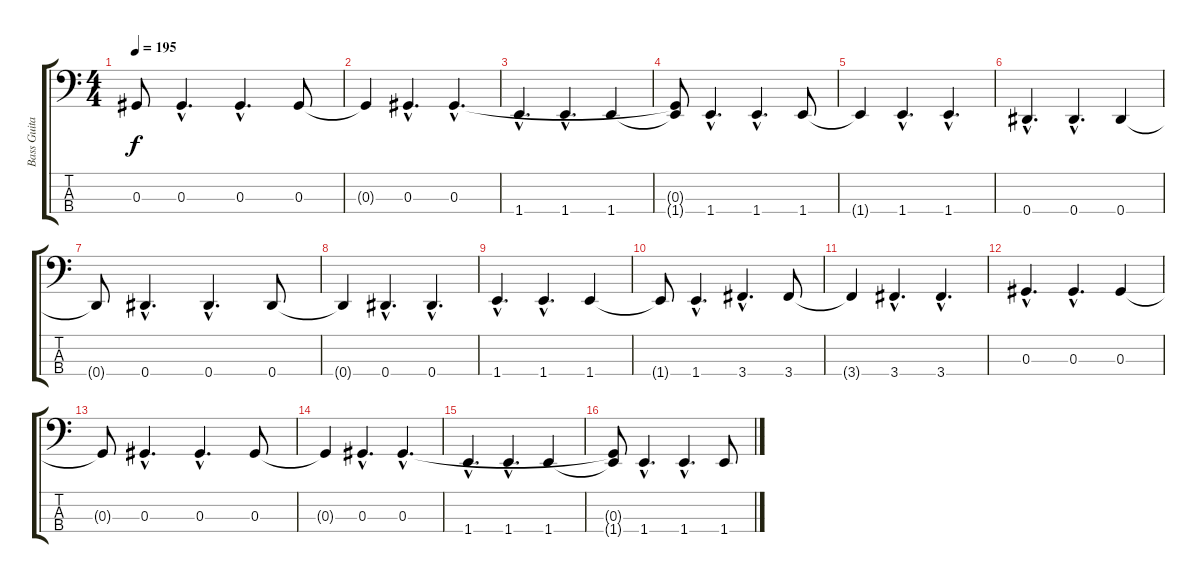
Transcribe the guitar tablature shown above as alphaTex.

\track ("Bass Guitar" "Bass Guita") {instrument electricbassfinger}
\staff {score tabs}
\tuning (Gb2 Db2 Ab1 Eb1) {hide}
\ts (4 4)
\tempo 195
\clef f4
\ks c
0.3{t}.8{dy f} 0.3{hac}.4{d} 0.3{hac}.4{d} 0.3.8 |
0.3{t}.4 0.3{hac}.4{d} 0.3{hac}.4{d} |
1.4{hac}.4{d} 1.4{hac}.4{d} 1.4.4 |
(0.3{t} 1.4{t}).8 1.4{hac}.4{d} 1.4{hac}.4{d} 1.4.8 |
1.4{t}.4 1.4{hac}.4{d} 1.4{hac}.4{d} |
0.4{hac}.4{d} 0.4{hac}.4{d} 0.4.4 |
0.4{t}.8 0.4{hac}.4{d} 0.4{hac}.4{d} 0.4.8 |
0.4{t}.4 0.4{hac}.4{d} 0.4{hac}.4{d} |
1.4{hac}.4{d} 1.4{hac}.4{d} 1.4.4 |
1.4{t}.8 1.4{hac}.4{d} 3.4{hac}.4{d} 3.4.8 |
3.4{t}.4 3.4{hac}.4{d} 3.4{hac}.4{d} |
0.3{hac}.4{d} 0.3{hac}.4{d} 0.3.4 |
0.3{t}.8 0.3{hac}.4{d} 0.3{hac}.4{d} 0.3.8 |
0.3{t}.4 0.3{hac}.4{d} 0.3{hac}.4{d} |
1.4{hac}.4{d} 1.4{hac}.4{d} 1.4.4 |
(0.3{t} 1.4{t}).8 1.4{hac}.4{d} 1.4{hac}.4{d} 1.4.8
